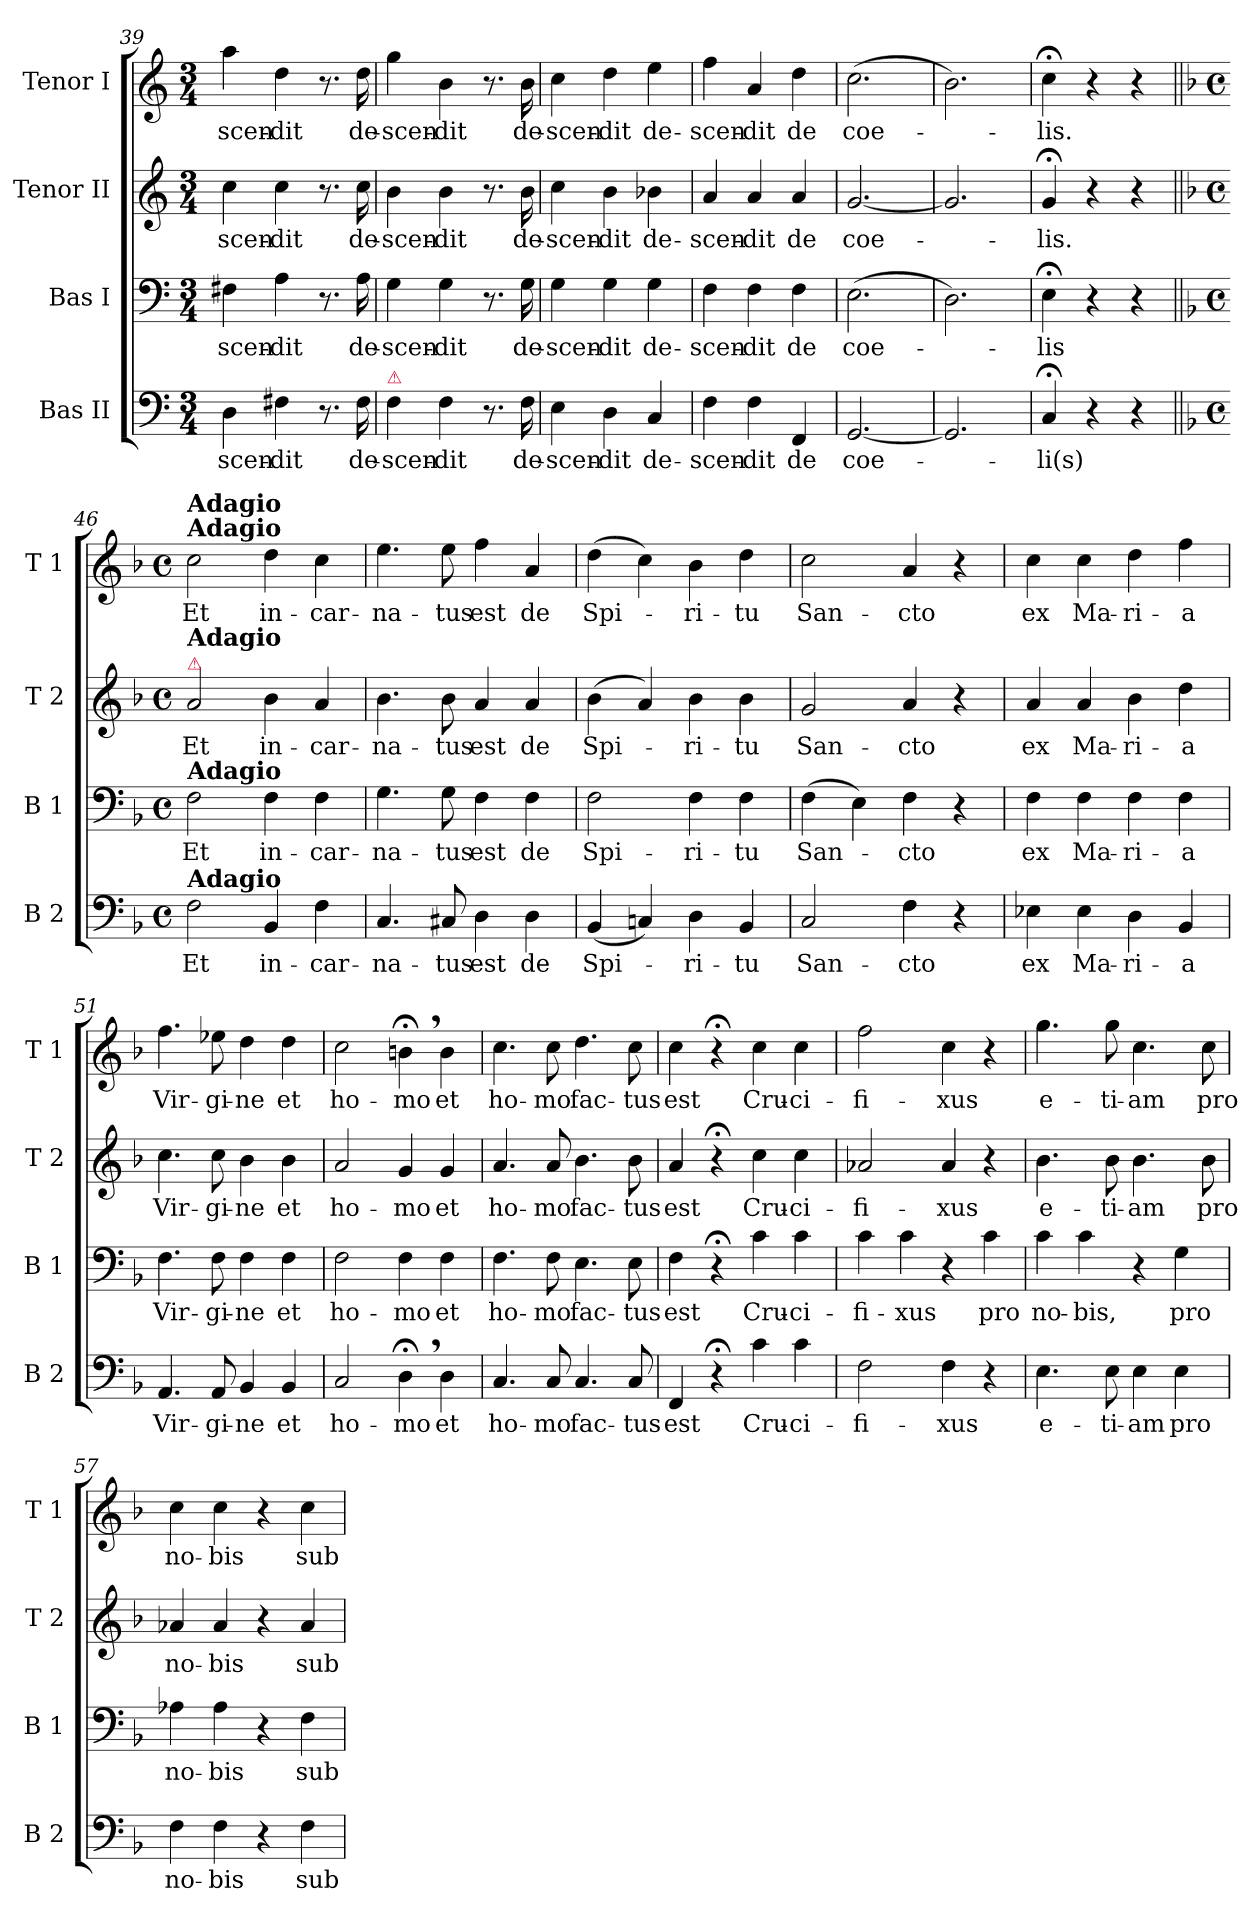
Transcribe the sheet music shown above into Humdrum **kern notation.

**kern	**text	**kern	**text	**kern	**text	**kern	**text
*part4	*part4	*part3	*part3	*part2	*part2	*part1	*part1
*staff4	*staff4	*staff3	*staff3	*staff2	*staff2	*staff1	*staff1
*I"Bas II	*	*I"Bas I	*	*I"Tenor II	*	*I"Tenor I	*
*I'B 2	*	*I'B 1	*	*I'T 2	*	*I'T 1	*
*clefF4	*	*clefF4	*	*clefG2	*	*clefG2	*
*k[]	*	*k[]	*	*k[]	*	*k[]	*
*M3/4	*	*M3/4	*	*M3/4	*	*M3/4	*
=39	=39	=39	=39	=39	=39	=39	=39
4D\	-scen-	4F#X\	-scen-	4cc\	-scen-	4aa\	-scen-
4F#X\	-dit	4A\	-dit	4cc\	-dit	4dd\	-dit
8.r	.	8.r	.	8.r	.	8.r	.
16F#\	de-	16A\	de-	16cc\	de-	16dd\	de-
=40	=40	=40	=40	=40	=40	=40	=40
!LO:TX:a:color=crimson:t=⚠	!	!	!	!	!	!	!
4F\	-scen-	4G\	-scen-	4b\	-scen-	4gg\	-scen-
4F\	-dit	4G\	-dit	4b\	-dit	4b\	-dit
8.r	.	8.r	.	8.r	.	8.r	.
16F\	de-	16G\	de-	16b\	de-	16b\	de-
=41	=41	=41	=41	=41	=41	=41	=41
4E\	-scen-	4G\	-scen-	4cc\	-scen-	4cc\	-scen-
4D\	-dit	4G\	-dit	4b\	-dit	4dd\	-dit
4C/	de-	4G\	de-	4b-X\	de-	4ee\	de-
=42	=42	=42	=42	=42	=42	=42	=42
4F\	-scen-	4F\	-scen-	4a/	-scen-	4ff\	-scen-
4F\	-dit	4F\	-dit	4a/	-dit	4a/	-dit
4FF/	de	4F\	de	4a/	de	4dd\	de
=43	=43	=43	=43	=43	=43	=43	=43
[2.GG/	coe-	(2.E\	coe-	[2.g/	coe-	(2.cc\	coe-
=44	=44	=44	=44	=44	=44	=44	=44
2.GG/]	.	2.D\)	.	2.g/]	.	2.b\)	.
=45	=45	=45	=45	=45	=45	=45	=45
4C;</	-li(s)	4E;<\	-lis	4g;</	-lis.	4cc;<\	-lis.
4r	.	4r	.	4r	.	4r	.
4r	.	4r	.	4r	.	4r	.
=46||	=46||	=46||	=46||	=46||	=46||	=46||	=46||
*k[b-]	*	*k[b-]	*	*k[b-]	*	*k[b-]	*
*M4/4	*	*M4/4	*	*M4/4	*	*M4/4	*
*met(c)	*	*met(c)	*	*met(c)	*	*met(c)	*
!	!	!	!	!	!	!LO:TX:a:B:t=Adagio	!
!	!	!	!	!	!	!LO:TX:a:B:t=Adagio	!
!	!	!	!	!LO:TX:a:color=crimson:t=⚠	!	!	!
!	!	!	!	!LO:TX:a:B:t=Adagio	!	!	!
!	!	!LO:TX:a:B:t=Adagio	!	!	!	!	!
!LO:TX:a:B:t=Adagio	!	!	!	!	!	!	!
2F\	Et	2F\	Et	2a/	Et	2cc\	Et
4BB-/	in-	4F\	in-	4b-\	in-	4dd\	in-
4F\	-car-	4F\	-car-	4a/	-car-	4cc\	-car-
=47	=47	=47	=47	=47	=47	=47	=47
4.C/	-na-	4.G\	-na-	4.b-\	-na-	4.ee\	-na-
8C#X/	-tus	8G\	-tus	8b-\	-tus	8ee\	-tus
4D\	est	4F\	est	4a/	est	4ff\	est
4D\	de	4F\	de	4a/	de	4a/	de
=48	=48	=48	=48	=48	=48	=48	=48
(4BB-/	Spi-	2F\	Spi-	(4b-\	Spi-	(4dd\	Spi-
4Cn/)	.	.	.	4a/)	.	4cc\)	.
4D\	-ri-	4F\	-ri-	4b-\	-ri-	4b-\	-ri-
4BB-/	-tu	4F\	-tu	4b-\	-tu	4dd\	-tu
=49	=49	=49	=49	=49	=49	=49	=49
2C/	San-	(4F\	San-	2g/	San-	2cc\	San-
.	.	4E\)	.	.	.	.	.
4F\	cto	4F\	cto	4a/	cto	4a/	cto
4r	.	4r	.	4r	.	4r	.
=50	=50	=50	=50	=50	=50	=50	=50
4E-X\	ex	4F\	ex	4a/	ex	4cc\	ex
4E-\	Ma-	4F\	Ma-	4a/	Ma-	4cc\	Ma-
4D\	-ri-	4F\	-ri-	4b-\	-ri-	4dd\	-ri-
4BB-/	-a	4F\	-a	4dd\	-a	4ff\	-a
=51	=51	=51	=51	=51	=51	=51	=51
4.AA/	Vir-	4.F\	Vir-	4.cc\	Vir-	4.ff\	Vir-
8AA/	-gi-	8F\	-gi-	8cc\	-gi-	8ee-X\	-gi-
4BB-/	-ne	4F\	-ne	4b-\	-ne	4dd\	-ne
4BB-/	et	4F\	et	4b-\	et	4dd\	et
=52	=52	=52	=52	=52	=52	=52	=52
2C/	ho-	2F\	ho-	2a/	ho-	2cc\	ho-
4D;<,\	-mo	4F\	-mo	4g/	-mo	4bn;<,\	-mo
4D\	et	4F\	et	4g/	et	4b\	et
=53	=53	=53	=53	=53	=53	=53	=53
4.C/	ho-	4.F\	ho-	4.a/	ho-	4.cc\	ho-
8C/	-mo	8F\	-mo	8a/	-mo	8cc\	-mo
4.C/	fac-	4.E\	fac-	4.b-\	fac-	4.dd\	fac-
8C/	-tus	8E\	-tus	8b-\	-tus	8cc\	-tus
=54	=54	=54	=54	=54	=54	=54	=54
4FF/	est	4F\	est	4a/	est	4cc\	est
4r;<	.	4r;<	.	4r;<	.	4r;<	.
4c\	Cru-	4c\	Cru-	4cc\	Cru-	4cc\	Cru-
4c\	-ci-	4c\	-ci-	4cc\	-ci-	4cc\	-ci-
=55	=55	=55	=55	=55	=55	=55	=55
2F\	-fi-	4c\	-fi-	2a-X/	-fi-	2ff\	-fi-
.	.	4c\	-xus	.	.	.	.
4F\	-xus	4r	.	4a-/	-xus	4cc\	-xus
4r	.	4c\	pro	4r	.	4r	.
=56	=56	=56	=56	=56	=56	=56	=56
4.E\	e-	4c\	no-	4.b-\	e-	4.gg\	e-
.	.	4c\	-bis,	.	.	.	.
8E\	-ti-	.	.	8b-\	-ti-	8gg\	-ti-
4E\	-am	4r	.	4.b-\	-am	4.cc\	-am
4E\	pro	4G\	pro	.	.	.	.
.	.	.	.	8b-\	pro	8cc\	pro
=57	=57	=57	=57	=57	=57	=57	=57
4F\	no-	4A-X\	no-	4a-X/	no-	4cc\	no-
4F\	-bis	4A-\	-bis	4a-/	-bis	4cc\	-bis
4r	.	4r	.	4r	.	4r	.
4F\	sub	4F\	sub	4a-/	sub	4cc\	sub
=	=	=	=	=	=	=	=
*-	*-	*-	*-	*-	*-	*-	*-
